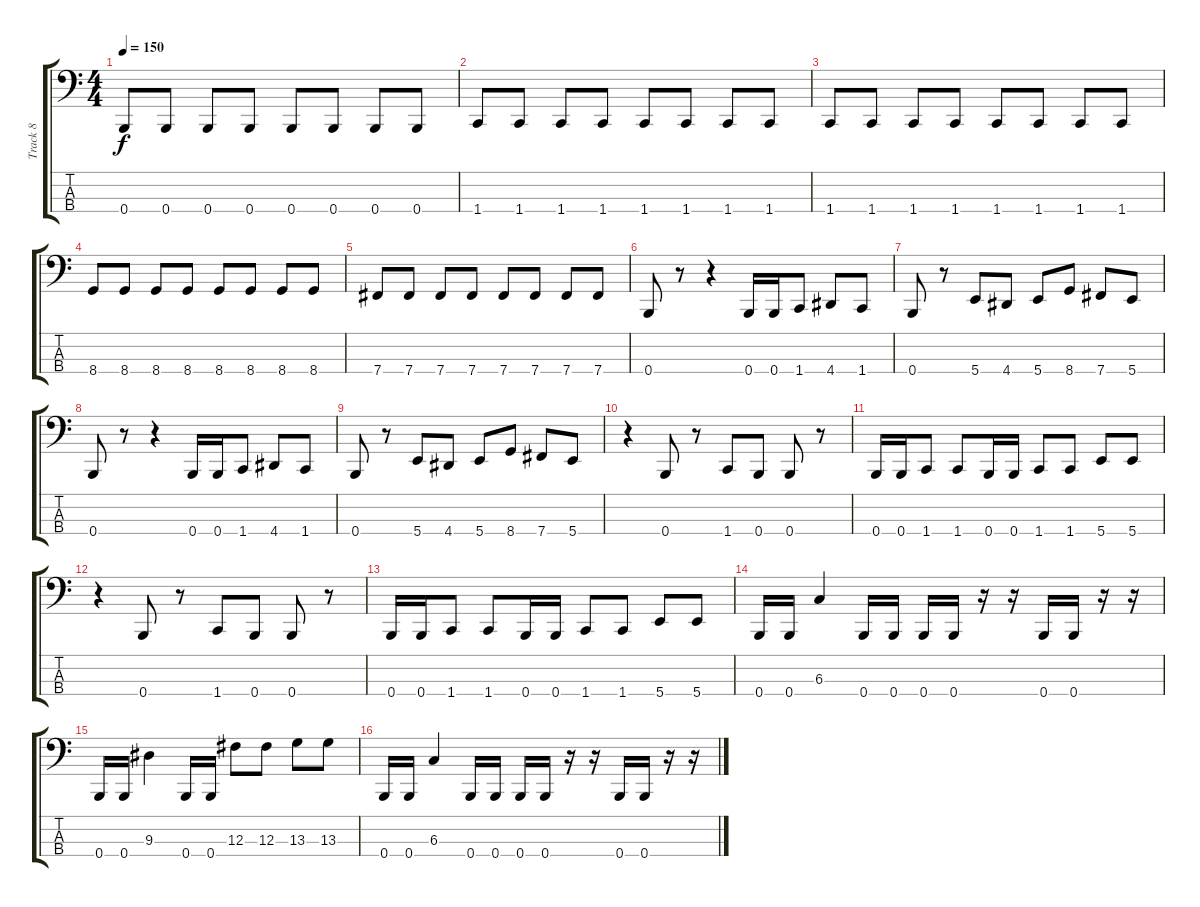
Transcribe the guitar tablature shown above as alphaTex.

\track ("Track 8" "Track 8") {instrument electricbasspick}
\staff {score tabs}
\tuning (G2 D2 Gb1 B0) {hide}
\ts (4 4)
\tempo 150
\clef f4
\ks c
0.4.8{dy f} 0.4.8 0.4.8 0.4.8 0.4.8 0.4.8 0.4.8 0.4.8 |
1.4.8 1.4.8 1.4.8 1.4.8 1.4.8 1.4.8 1.4.8 1.4.8 |
1.4.8 1.4.8 1.4.8 1.4.8 1.4.8 1.4.8 1.4.8 1.4.8 |
8.4.8 8.4.8 8.4.8 8.4.8 8.4.8 8.4.8 8.4.8 8.4.8 |
7.4.8 7.4.8 7.4.8 7.4.8 7.4.8 7.4.8 7.4.8 7.4.8 |
0.4.8 r.8 r.4 0.4.16 0.4.16 1.4.8 4.4.8 1.4.8 |
0.4.8 r.8 5.4.8 4.4.8 5.4.8 8.4.8 7.4.8 5.4.8 |
0.4.8 r.8 r.4 0.4.16 0.4.16 1.4.8 4.4.8 1.4.8 |
0.4.8 r.8 5.4.8 4.4.8 5.4.8 8.4.8 7.4.8 5.4.8 |
r.4 0.4.8 r.8 1.4.8 0.4.8 0.4.8 r.8 |
0.4.16 0.4.16 1.4.8 1.4.8 0.4.16 0.4.16 1.4.8 1.4.8 5.4.8 5.4.8 |
r.4 0.4.8 r.8 1.4.8 0.4.8 0.4.8 r.8 |
0.4.16 0.4.16 1.4.8 1.4.8 0.4.16 0.4.16 1.4.8 1.4.8 5.4.8 5.4.8 |
0.4.16 0.4.16 6.3.4 0.4.16 0.4.16 0.4.16 0.4.16 r.16 r.16 0.4.16 0.4.16 r.16 r.16 |
0.4.16 0.4.16 9.3.4 0.4.16 0.4.16 12.3.8 12.3.8 13.3.8 13.3.8 |
0.4.16 0.4.16 6.3.4 0.4.16 0.4.16 0.4.16 0.4.16 r.16 r.16 0.4.16 0.4.16 r.16 r.16
